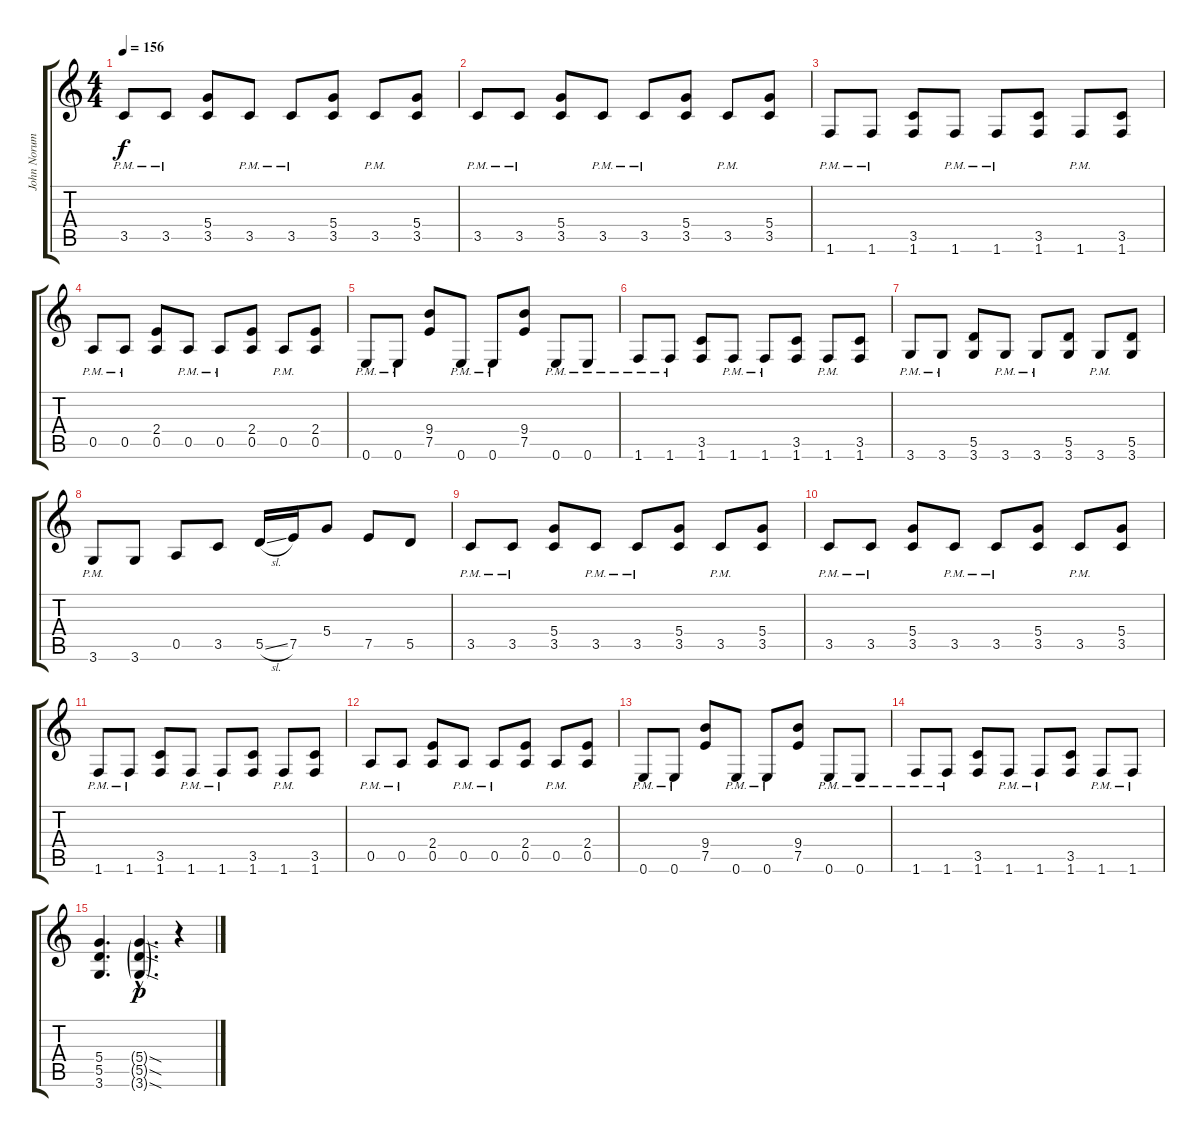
\track ("John Norum" "John Norum") {instrument distortionguitar}
\staff {score tabs}
\tuning (E4 B3 G3 D3 A2 E2) {hide}
\ts (4 4)
\tempo 156
\clef g2
\ks c
3.5{pm}.8{dy f} 3.5{pm}.8 (5.4 3.5).8 3.5{pm}.8 3.5{pm}.8 (5.4 3.5).8 3.5{pm}.8 (5.4 3.5).8 |
3.5{pm}.8 3.5{pm}.8 (5.4 3.5).8 3.5{pm}.8 3.5{pm}.8 (5.4 3.5).8 3.5{pm}.8 (5.4 3.5).8 |
1.6{pm}.8 1.6{pm}.8 (3.5 1.6).8 1.6{pm}.8 1.6{pm}.8 (3.5 1.6).8 1.6{pm}.8 (3.5 1.6).8 |
0.5{pm}.8 0.5{pm}.8 (2.4 0.5).8 0.5{pm}.8 0.5{pm}.8 (2.4 0.5).8 0.5{pm}.8 (2.4 0.5).8 |
0.6{pm}.8 0.6{pm}.8 (9.4 7.5).8 0.6{pm}.8 0.6{pm}.8 (9.4 7.5).8 0.6{pm}.8 0.6{pm}.8 |
1.6{pm}.8 1.6{pm}.8 (3.5 1.6).8 1.6{pm}.8 1.6{pm}.8 (3.5 1.6).8 1.6{pm}.8 (3.5 1.6).8 |
3.6{pm}.8 3.6{pm}.8 (5.5 3.6).8 3.6{pm}.8 3.6{pm}.8 (5.5 3.6).8 3.6{pm}.8 (5.5 3.6).8 |
3.6{pm}.8 3.6.8 0.5.8 3.5.8 5.5{sl}.16 7.5.16 5.4.8 7.5.8 5.5.8 |
3.5{pm}.8 3.5{pm}.8 (5.4 3.5).8 3.5{pm}.8 3.5{pm}.8 (5.4 3.5).8 3.5{pm}.8 (5.4 3.5).8 |
3.5{pm}.8 3.5{pm}.8 (5.4 3.5).8 3.5{pm}.8 3.5{pm}.8 (5.4 3.5).8 3.5{pm}.8 (5.4 3.5).8 |
1.6{pm}.8 1.6{pm}.8 (3.5 1.6).8 1.6{pm}.8 1.6{pm}.8 (3.5 1.6).8 1.6{pm}.8 (3.5 1.6).8 |
0.5{pm}.8 0.5{pm}.8 (2.4 0.5).8 0.5{pm}.8 0.5{pm}.8 (2.4 0.5).8 0.5{pm}.8 (2.4 0.5).8 |
0.6{pm}.8 0.6{pm}.8 (9.4 7.5).8 0.6{pm}.8 0.6{pm}.8 (9.4 7.5).8 0.6{pm}.8 0.6{pm}.8 |
1.6{pm}.8 1.6{pm}.8 (3.5 1.6).8 1.6{pm}.8 1.6{pm}.8 (3.5 1.6).8 1.6{pm}.8 1.6{pm}.8 |
(5.4 5.5 3.6).4{d} (5.4{sod g hac} 5.5{sod g hac} 3.6{sod g hac}).4{d dy p} r.4
